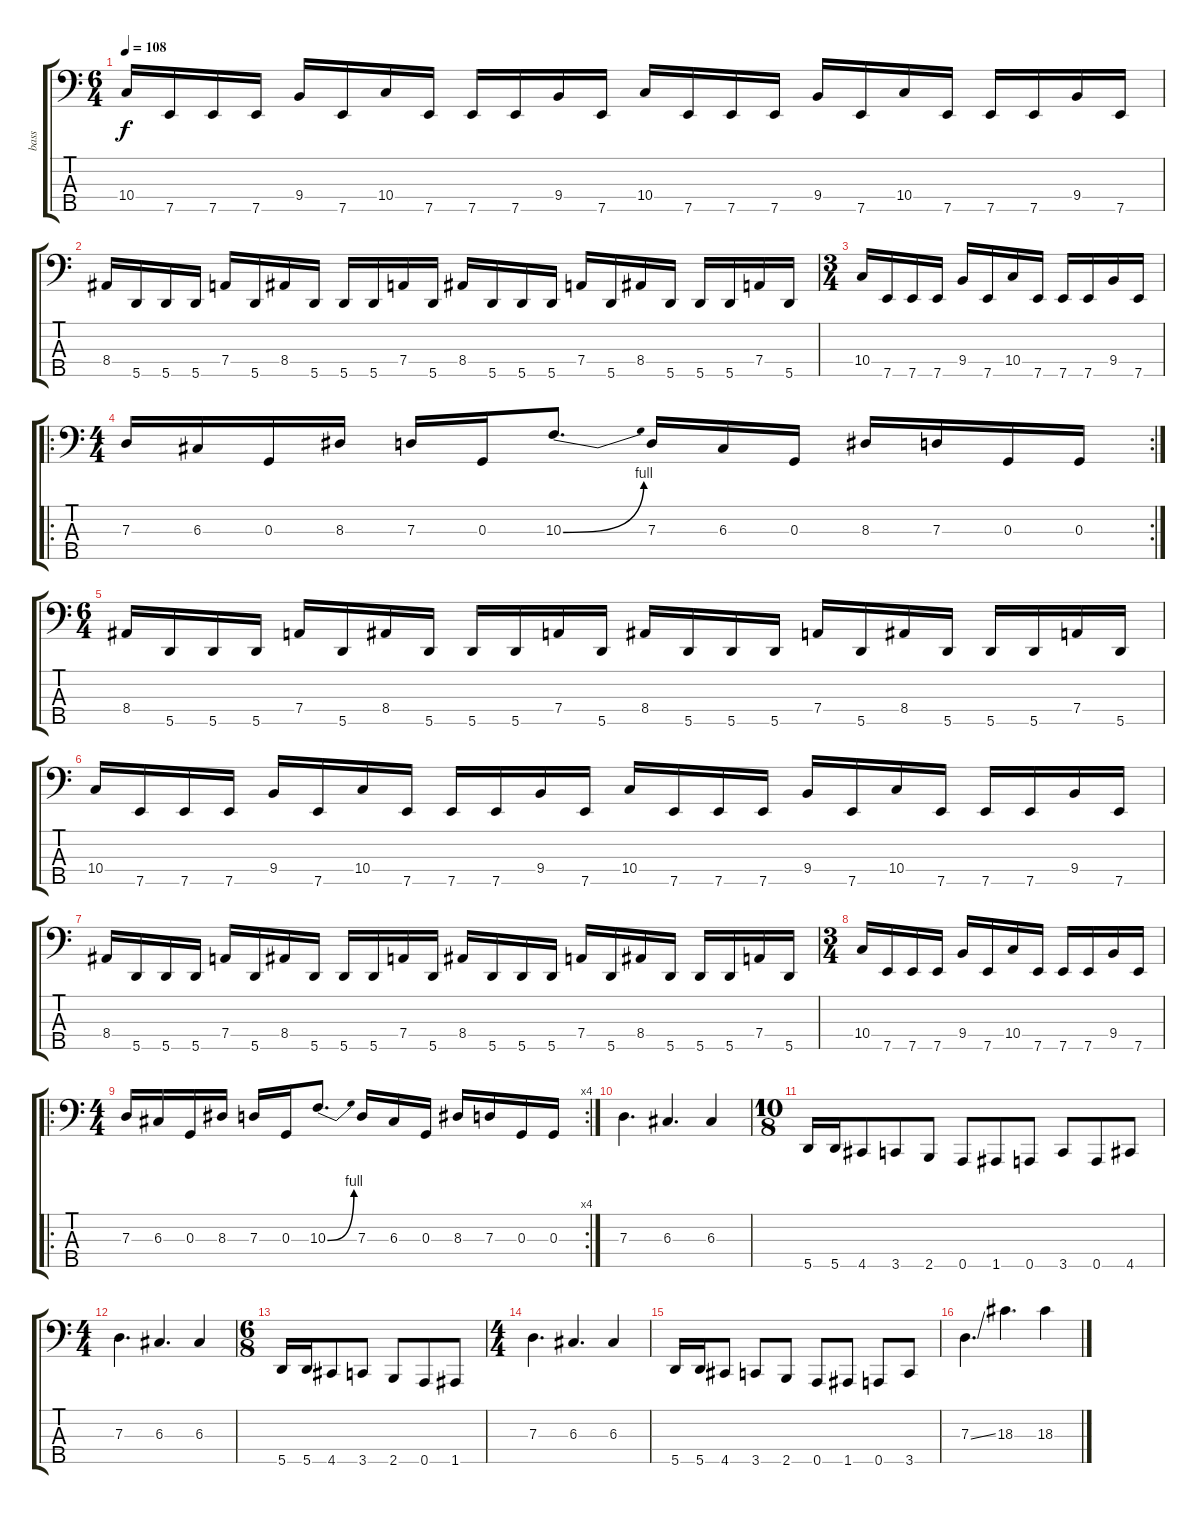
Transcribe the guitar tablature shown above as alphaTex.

\track ("bass" "bass") {instrument electricbassfinger}
\staff {score tabs}
\tuning (F2 C2 G1 D1 A0) {hide}
\ts (6 4)
\tempo 108
\clef f4
\ks c
10.4.16{dy f} 7.5.16 7.5.16 7.5.16 9.4.16 7.5.16 10.4.16 7.5.16 7.5.16 7.5.16 9.4.16 7.5.16 10.4.16 7.5.16 7.5.16 7.5.16 9.4.16 7.5.16 10.4.16 7.5.16 7.5.16 7.5.16 9.4.16 7.5.16 |
8.4.16 5.5.16 5.5.16 5.5.16 7.4.16 5.5.16 8.4.16 5.5.16 5.5.16 5.5.16 7.4.16 5.5.16 8.4.16 5.5.16 5.5.16 5.5.16 7.4.16 5.5.16 8.4.16 5.5.16 5.5.16 5.5.16 7.4.16 5.5.16 |
\ts (3 4)
10.4.16 7.5.16 7.5.16 7.5.16 9.4.16 7.5.16 10.4.16 7.5.16 7.5.16 7.5.16 9.4.16 7.5.16 |
\ro
\rc 2
\ts (4 4)
7.3.16 6.3.16 0.3.16 8.3.16 7.3.16 0.3.16 10.3{be (bend 0 0 60 4)}.8{d} 7.3.16 6.3.16 0.3.16 8.3.16 7.3.16 0.3.16 0.3.16 |
\ts (6 4)
8.4.16 5.5.16 5.5.16 5.5.16 7.4.16 5.5.16 8.4.16 5.5.16 5.5.16 5.5.16 7.4.16 5.5.16 8.4.16 5.5.16 5.5.16 5.5.16 7.4.16 5.5.16 8.4.16 5.5.16 5.5.16 5.5.16 7.4.16 5.5.16 |
10.4.16 7.5.16 7.5.16 7.5.16 9.4.16 7.5.16 10.4.16 7.5.16 7.5.16 7.5.16 9.4.16 7.5.16 10.4.16 7.5.16 7.5.16 7.5.16 9.4.16 7.5.16 10.4.16 7.5.16 7.5.16 7.5.16 9.4.16 7.5.16 |
8.4.16 5.5.16 5.5.16 5.5.16 7.4.16 5.5.16 8.4.16 5.5.16 5.5.16 5.5.16 7.4.16 5.5.16 8.4.16 5.5.16 5.5.16 5.5.16 7.4.16 5.5.16 8.4.16 5.5.16 5.5.16 5.5.16 7.4.16 5.5.16 |
\ts (3 4)
10.4.16 7.5.16 7.5.16 7.5.16 9.4.16 7.5.16 10.4.16 7.5.16 7.5.16 7.5.16 9.4.16 7.5.16 |
\ro
\rc 4
\ts (4 4)
7.3.16 6.3.16 0.3.16 8.3.16 7.3.16 0.3.16 10.3{be (bend 0 0 60 4)}.8{d} 7.3.16 6.3.16 0.3.16 8.3.16 7.3.16 0.3.16 0.3.16 |
7.3.4{d} 6.3.4{d} 6.3.4 |
\ts (10 8)
5.5.16 5.5.16 4.5.8 3.5.8 2.5.8 0.5.8 1.5.8 0.5.8 3.5.8 0.5.8 4.5.8 |
\ts (4 4)
7.3.4{d} 6.3.4{d} 6.3.4 |
\ts (6 8)
5.5.16 5.5.16 4.5.8 3.5.8 2.5.8 0.5.8 1.5.8 |
\ts (4 4)
7.3.4{d} 6.3.4{d} 6.3.4 |
5.5.16 5.5.16 4.5.8 3.5.8 2.5.8 0.5.8 1.5.8 0.5.8 3.5.8 |
7.3{ss}.4{d} 18.3.4{d} 18.3.4
